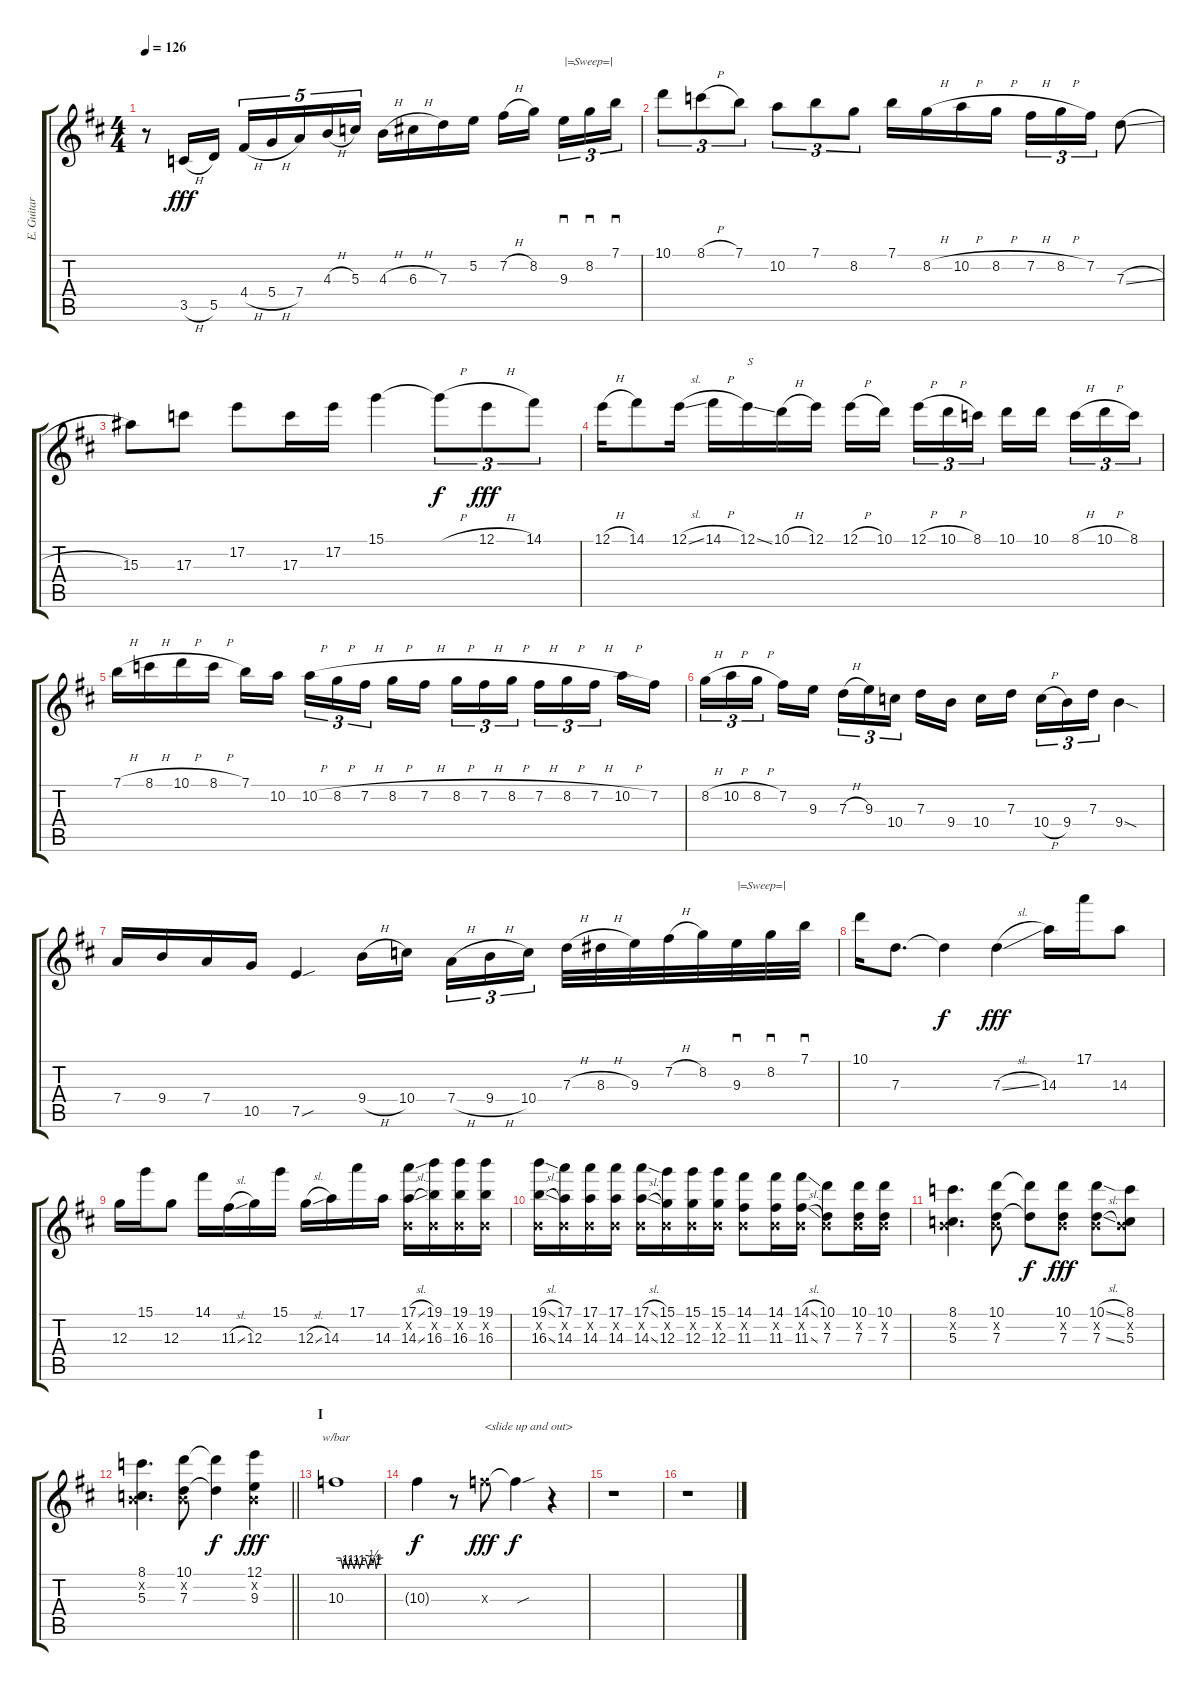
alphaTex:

\track ("E. Guitar III" "E. Guitar ") {instrument overdrivenguitar}
\staff {score tabs}
\tuning (E4 B3 G3 D3 A2 E2) {hide}
\ts (4 4)
\tempo 126
\clef g2
\ks d
r.8{dy fff} 3.5{h}.16 5.5.16 4.4{h}.16{tu (5 4)} 5.4{h}.16{tu (5 4)} 7.4.16{tu (5 4)} 4.3{h}.16{tu (5 4)} 5.3.16{tu (5 4)} 4.3{h}.16 6.3{h}.16 7.3.16 5.2.16 7.2{h}.16 8.2.16{beam splitsecondary} 9.3.16{sd tu (3 2) txt "|=Sweep=|"} 8.2.16{sd tu (3 2)} 7.1.16{sd tu (3 2)} |
10.1.8{tu (3 2)} 8.1{h}.8{tu (3 2)} 7.1.8{tu (3 2)} 10.2.8{tu (3 2)} 7.1.8{tu (3 2)} 8.2.8{tu (3 2)} 7.1.16 8.2{h}.16 10.2{h}.16 8.2{h}.16 7.2{h}.16{tu (3 2)} 8.2{h}.16{tu (3 2)} 7.2.16{tu (3 2)} 7.3{sl}.8 |
15.3.8 17.3.8 17.2.8 17.3.16 17.2.16 15.1.4 15.1{h t}.8{tu (3 2) dy f} 12.1{h}.8{tu (3 2) dy fff} 14.1.8{tu (3 2)} |
12.1{h}.16 14.1.8 12.1{sl}.16 14.1{h}.16 12.1{ss}.16{txt "S"} 10.1{h}.16 12.1.16 12.1{h}.16 10.1.16{beam splitsecondary} 12.1{h}.16{tu (3 2)} 10.1{h}.16{tu (3 2)} 8.1.16{tu (3 2)} 10.1.16 10.1.16{beam splitsecondary} 8.1{h}.16{tu (3 2)} 10.1{h}.16{tu (3 2)} 8.1.16{tu (3 2)} |
7.1{h}.16 8.1{h}.16 10.1{h}.16 8.1{h}.16 7.1.16 10.2.16{beam splitsecondary} 10.2{h}.16{tu (3 2)} 8.2{h}.16{tu (3 2)} 7.2{h}.16{tu (3 2)} 8.2{h}.16 7.2{h}.16{beam splitsecondary} 8.2{h}.16{tu (3 2)} 7.2{h}.16{tu (3 2)} 8.2{h}.16{tu (3 2)} 7.2{h}.16{tu (3 2)} 8.2{h}.16{tu (3 2)} 7.2{h}.16{tu (3 2) beam splitsecondary} 10.2{h}.16 7.2.16 |
8.2{h}.16{tu (3 2)} 10.2{h}.16{tu (3 2)} 8.2{h}.16{tu (3 2) beam splitsecondary} 7.2.16 9.3.16 7.3{h}.16{tu (3 2)} 9.3.16{tu (3 2)} 10.4.16{tu (3 2) beam splitsecondary} 7.3.16 9.4.16 10.4.16 7.3.16{beam splitsecondary} 10.4{h}.16{tu (3 2)} 9.4.16{tu (3 2)} 7.3.16{tu (3 2)} 9.4{sod}.4 |
7.4.16 9.4.16 7.4.16 10.5.16 7.5{sou}.4 9.4{h}.16 10.4.16{beam splitsecondary} 7.4{h}.16{tu (3 2)} 9.4{h}.16{tu (3 2)} 10.4.16{tu (3 2)} 7.3{h}.32 8.3{h}.32 9.3.32 7.2{h}.32 8.2.32 9.3.32{sd txt "|=Sweep=|"} 8.2.32{sd} 7.1.32{sd} |
10.1.16 7.3.8{d} 7.3{t}.4{dy f} 7.3{sl}.4{dy fff} 14.3.16 17.1.16 14.3.8 |
12.3.16 15.1.16 12.3.8 14.1.16 11.3{sl}.16 12.3.16 15.1.16 12.3{sl}.16 14.3.16 17.1.16 14.3.16 (17.1{sl} 0.2{x} 14.3{sl}).16 (19.1 0.2{x} 16.3).16 (19.1 0.2{x} 16.3).16 (19.1 0.2{x} 16.3).16 |
(19.1{sl} 0.2{x} 16.3{sl}).16 (17.1 0.2{x} 14.3).16 (17.1 0.2{x} 14.3).16 (17.1 0.2{x} 14.3).16 (17.1{sl} 0.2{x} 14.3{sl}).16 (15.1 0.2{x} 12.3).16 (15.1 0.2{x} 12.3).16 (15.1 0.2{x} 12.3).16 (14.1 0.2{x} 11.3).8 (14.1 0.2{x} 11.3).16 (14.1{sl} 0.2{x} 11.3{sl}).16 (10.1 0.2{x} 7.3).8 (10.1 0.2{x} 7.3).16 (10.1 0.2{x} 7.3).16 |
(8.1 0.2{x} 5.3).4{d} (10.1 0.2{x} 7.3).8 (10.1{t} 7.3{t}).8{dy f} (10.1 0.2{x} 7.3).8{dy fff} (10.1{sl} 0.2{x} 7.3{sl}).8 (8.1 0.2{x} 5.3).8 |
\barLineRight lightlight
(8.1 0.2{x} 5.3).4{d} (10.1 0.2{x} 7.3).8 (10.1{t} 7.3{t}).4{dy f} (12.1 0.2{x} 9.3).4{dy fff} |
\section ("" "I")
10.3.1{tbe (custom default 0 0 6 0 9 -4 11 0 16 -4 18 0 23 -4 27 0 30 -4 34 0 37 0 41 -4 44 0 47 -2 49 0 51 -4 55 0 60 0)} |
10.3{t}.4{dy f} r.8 10.3{x}.8{txt "<slide up and out>" dy fff} 10.3{sou t}.4{dy f} r.4 |
r.1 |
r.1
